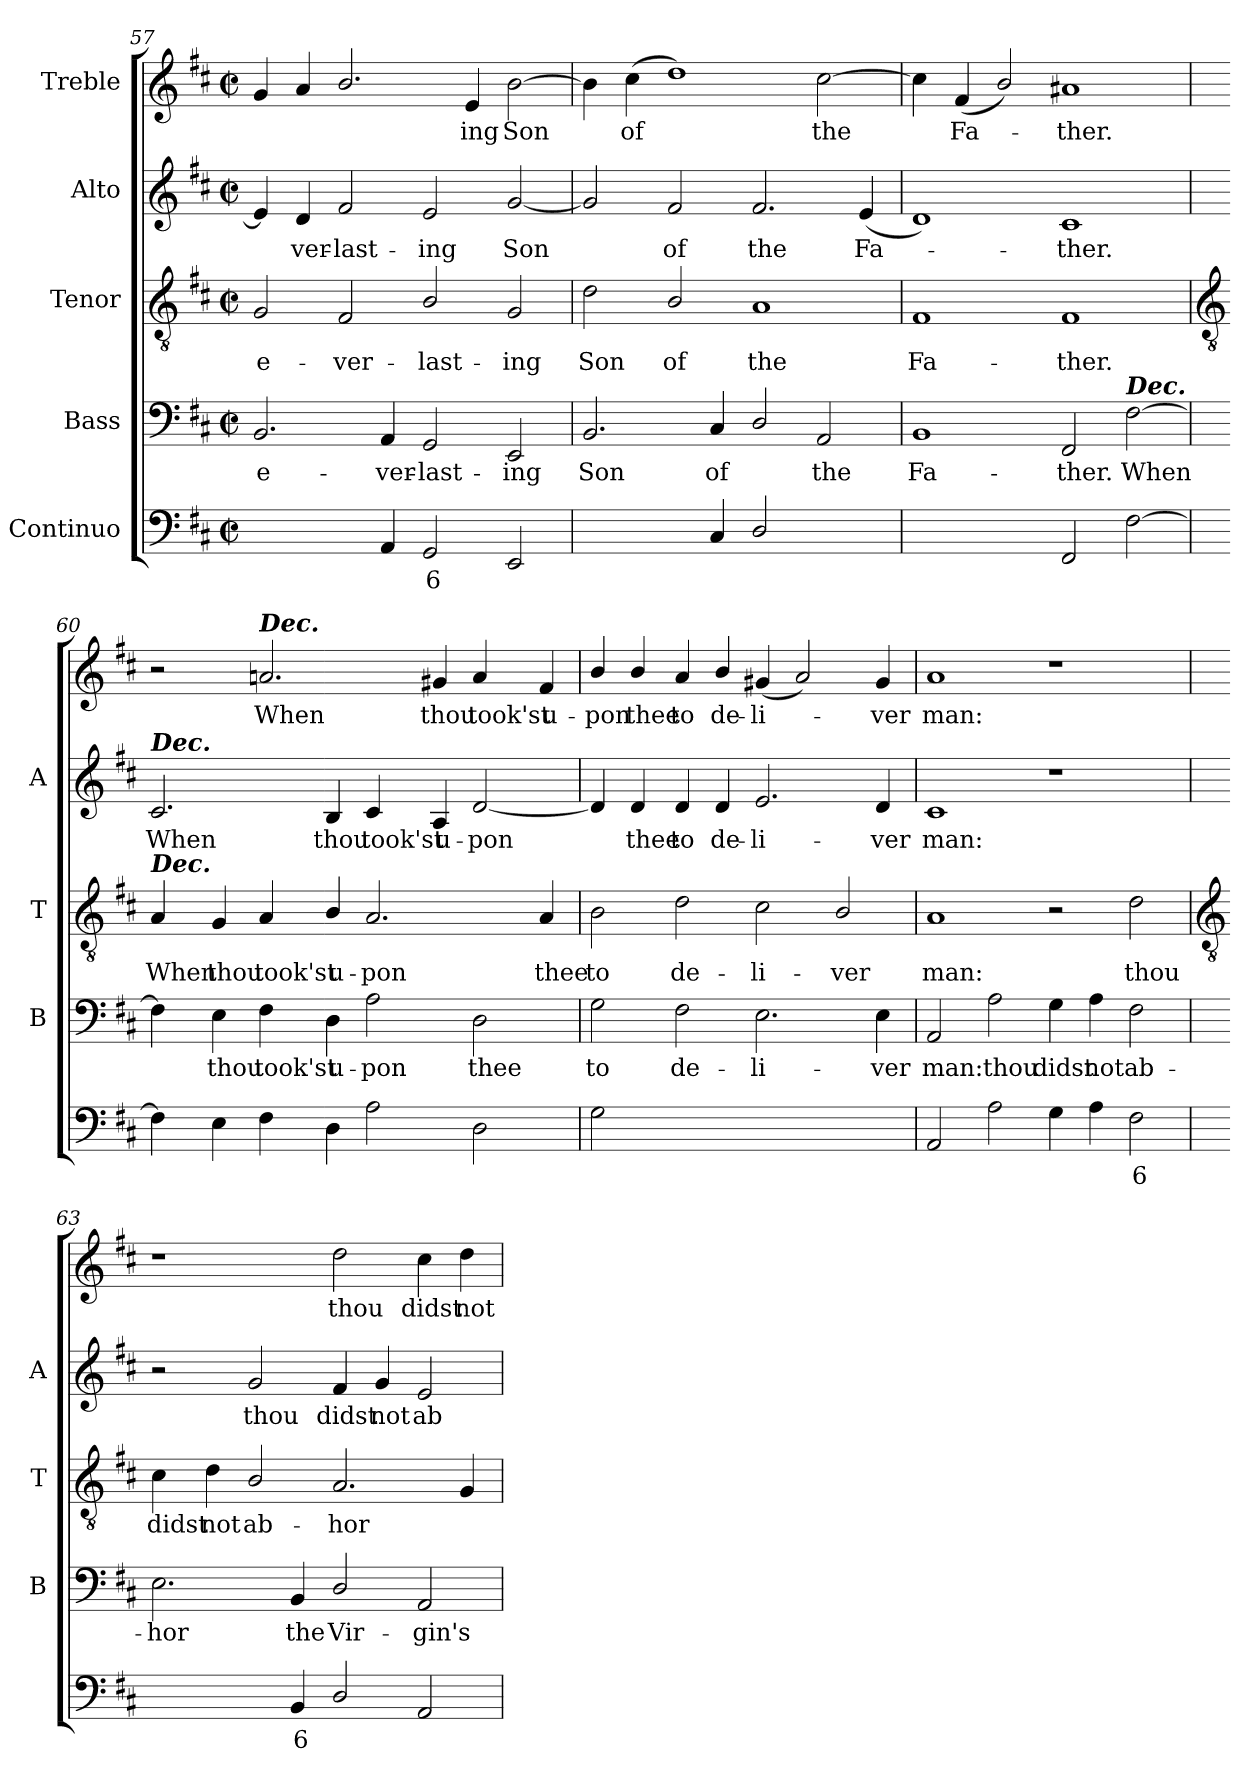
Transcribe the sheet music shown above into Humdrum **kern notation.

**kern	**text	**text	**kern	**text	**kern	**text	**kern	**text	**kern	**text
*part5	*part5	*part5	*part4	*part4	*part3	*part3	*part2	*part2	*part1	*part1
*staff5	*staff5	*staff5	*staff4	*staff4	*staff3	*staff3	*staff2	*staff2	*staff1	*staff1
*I"Continuo	*	*	*I"Bass	*	*I"Tenor	*	*I"Alto	*	*I"Treble	*
*	*	*	*I'B	*	*I'T	*	*I'A	*	*	*
*clefF4	*	*	*clefF4	*	*clefGv2	*	*clefG2	*	*clefG2	*
*k[f#c#]	*	*	*k[f#c#]	*	*k[f#c#]	*	*k[f#c#]	*	*k[f#c#]	*
*D:	*	*	*D:	*	*D:	*	*D:	*	*D:	*
*M4/2	*	*	*M4/2	*	*M4/2	*	*M4/2	*	*M4/2	*
*met(c|)	*	*	*met(c|)	*	*met(c|)	*	*met(c|)	*	*met(c|)	*
=57	=57	=57	=57	=57	=57	=57	=57	=57	=57	=57
!	!LO:LY:b	!LO:LY:b	!	!LO:LY:b	!	!LO:LY:b	!	!	!	!
[2BByy	6	4	2.BB	e-	2G	e-	4e]	.	4g	.
!	!	!	!	!	!	!	!	!LO:LY:b	!	!
.	.	.	.	.	.	.	4d	ver-	4a	.
!	!LO:LY:b	!LO:LY:b	!	!	!	!LO:LY:b	!	!LO:LY:b	!	!
4BByy]	5	3	.	.	2F#	-ver-	2f#	-last-	2.b/	.
!	!	!	!	!LO:LY:b	!	!	!	!	!	!
4AA	.	.	4AA	-ver-	.	.	.	.	.	.
!	!LO:LY:b	!	!	!LO:LY:b	!	!LO:LY:b	!	!LO:LY:b	!	!
2GG	6	.	2GG	-last-	2B/	-last-	2e	-ing	.	.
!	!	!	!	!	!	!	!	!	!	!LO:LY:b
.	.	.	.	.	.	.	.	.	4e	ing
!	!	!	!	!LO:LY:b	!	!LO:LY:b	!	!LO:LY:b	!	!LO:LY:b
2EE	.	.	2EE	-ing	2G	-ing	[2g	Son	[2b	Son
=58	=58	=58	=58	=58	=58	=58	=58	=58	=58	=58
!	!LO:LY:b	!	!	!LO:LY:b	!	!LO:LY:b	!	!	!	!
[2BByy	6	.	2.BB	Son	2d	Son	2g]	.	4b]	.
!	!	!	!	!	!	!	!	!	!	!LO:LY:b
.	.	.	.	.	.	.	.	.	(>4cc#	of
!	!LO:LY:b	!	!	!	!	!LO:LY:b	!	!LO:LY:b	!	!
4BByy]	5	.	.	.	2B/	of	2f#	of	1dd)	.
!	!	!	!	!LO:LY:b	!	!	!	!	!	!
4C#	.	.	4C#	of	.	.	.	.	.	.
!	!	!	!	!	!	!LO:LY:b	!	!LO:LY:b	!	!
2D/	.	.	2D/	.	1A	the	2.f#	the	.	.
!	!LO:LY:b	!	!	!LO:LY:b	!	!	!	!	!	!LO:LY:b
[4AAyy	6	.	2AA	the	.	.	.	.	[2cc#	the
!	!LO:LY:b	!	!	!	!	!	!	!LO:LY:b	!	!
4AAyy]	5	.	.	.	.	.	(<4e	Fa-	.	.
=59	=59	=59	=59	=59	=59	=59	=59	=59	=59	=59
!	!LO:LY:b	!	!	!LO:LY:b	!	!LO:LY:b	!	!	!	!
[2BByy	9	.	1BB	Fa-	1F#	Fa-	1d)	.	4cc#]	.
!	!	!	!	!	!	!	!	!	!	!LO:LY:b
.	.	.	.	.	.	.	.	.	(<4f#	Fa-
!	!LO:LY:b	!	!	!	!	!	!	!	!	!
2BByy]	8	.	.	.	.	.	.	.	2b/)	.
!	!	!	!	!LO:LY:b	!	!LO:LY:b	!	!LO:LY:b	!	!LO:LY:b
2FF#	.	.	2FF#	-ther.	1F#	-ther.	1c#	ther.	1a#X	ther.
!	!	!	!LO:TX:a:Bi:t=Dec.	!	!	!	!	!	!	!
!	!	!	!	!LO:LY:b	!	!	!	!	!	!
[2F#	.	.	[2F#	When	.	.	.	.	.	.
!!LO:LB:g=z
=60	=60	=60	=60	=60	=60	=60	=60	=60	=60	=60
*	*	*	*	*	*clefGv2	*	*	*	*	*
!	!	!	!	!	!	!	!LO:TX:a:Bi:t=Dec.	!	!	!
!	!	!	!	!	!LO:TX:a:Bi:t=Dec.	!	!	!	!	!
!	!	!	!	!	!	!LO:LY:b	!	!LO:LY:b	!	!
4F#]	.	.	4F#]	.	4A	When	2.c#	When	2r	.
!	!	!	!	!LO:LY:b	!	!LO:LY:b	!	!	!	!
4E	.	.	4E	thou	4G	thou	.	.	.	.
!	!	!	!	!	!	!	!	!	!LO:TX:a:Bi:t=Dec.	!
!	!	!	!	!LO:LY:b	!	!LO:LY:b	!	!	!	!LO:LY:b
4F#	.	.	4F#	took'st	4A	took'st	.	.	2.an	When
!	!	!	!	!LO:LY:b	!	!LO:LY:b	!	!LO:LY:b	!	!
4D	.	.	4D	u-	4B/	u-	4B	thou	.	.
!	!	!	!	!LO:LY:b	!	!LO:LY:b	!	!LO:LY:b	!	!
2A	.	.	2A	-pon	2.A	-pon	4c#	took'st	.	.
!	!	!	!	!	!	!	!	!LO:LY:b	!	!LO:LY:b
.	.	.	.	.	.	.	4A	u-	4g#X	thou
!	!	!	!	!LO:LY:b	!	!	!	!LO:LY:b	!	!LO:LY:b
2D	.	.	2D	thee	.	.	[2d	-pon	4a	took'st
!	!	!	!	!	!	!LO:LY:b	!	!	!	!LO:LY:b
.	.	.	.	.	4A	thee	.	.	4f#	u-
=61	=61	=61	=61	=61	=61	=61	=61	=61	=61	=61
!	!	!	!	!LO:LY:b	!	!LO:LY:b	!	!	!	!LO:LY:b
2G	.	.	2G	to	2B	to	4d]	.	4b/	-pon
!	!	!	!	!	!	!	!	!LO:LY:b	!	!LO:LY:b
.	.	.	.	.	.	.	4d	thee	4b/	thee
!	!LO:LY:b	!LO:LY:b	!	!LO:LY:b	!	!LO:LY:b	!	!LO:LY:b	!	!LO:LY:b
[4F#yy	6	3	2F#	de-	2d	de-	4d	to	4a	to
!	!	!LO:LY:b	!	!	!	!	!	!LO:LY:b	!	!LO:LY:b
4F#yy]	.	4	.	.	.	.	4d	de-	4b/	de-
!	!LO:LY:b	!LO:LY:b	!	!LO:LY:b	!	!LO:LY:b	!	!LO:LY:b	!	!LO:LY:b
[4Eyy	6	3	2.E	-li-	2c#	-li-	2.e	-li-	(<4g#X	-li-
!	!	!LO:LY:b	!	!	!	!	!	!	!	!
4Eyy_	.	4	.	.	.	.	.	.	2a)	.
!	!LO:LY:b	!LO:LY:b	!	!	!	!LO:LY:b	!	!	!	!
4Eyy_	5	4	.	.	2B/	-ver	.	.	.	.
!	!	!LO:LY:b	!	!LO:LY:b	!	!	!	!LO:LY:b	!	!LO:LY:b
4Eyy]	.	3	4E	-ver	.	.	4d	-ver	4g#	ver
=62	=62	=62	=62	=62	=62	=62	=62	=62	=62	=62
!	!	!	!	!LO:LY:b	!	!LO:LY:b	!	!LO:LY:b	!	!LO:LY:b
2AA	.	.	2AA	man:	1A	man:	1c#	man:	1a	man:
!	!	!	!	!LO:LY:b	!	!	!	!	!	!
2A	.	.	2A	thou	.	.	.	.	.	.
!	!	!	!	!LO:LY:b	!	!	!	!	!	!
4G	.	.	4G	didst	2r	.	1r	.	1r	.
!	!	!	!	!LO:LY:b	!	!	!	!	!	!
4A	.	.	4A	not	.	.	.	.	.	.
!	!LO:LY:b	!	!	!LO:LY:b	!	!LO:LY:b	!	!	!	!
2F#	6	.	2F#	ab-	2d	thou	.	.	.	.
!!LO:LB:g=z
=63	=63	=63	=63	=63	=63	=63	=63	=63	=63	=63
*	*	*	*	*	*clefGv2	*	*	*	*	*
!	!LO:LY:b	!	!	!LO:LY:b	!	!LO:LY:b	!	!	!	!
[2Eyy	6	.	2.E	-hor	4c#	didst	2r	.	1r	.
!	!	!	!	!	!	!LO:LY:b	!	!	!	!
.	.	.	.	.	4d	not	.	.	.	.
!	!LO:LY:b	!	!	!	!	!LO:LY:b	!	!LO:LY:b	!	!
4Eyy]	5	.	.	.	2B/	ab-	2g	thou	.	.
!	!LO:LY:b	!	!	!LO:LY:b	!	!	!	!	!	!
4BB	6	.	4BB	the	.	.	.	.	.	.
!	!	!	!	!LO:LY:b	!	!LO:LY:b	!	!LO:LY:b	!	!LO:LY:b
2D/	.	.	2D/	Vir-	2.A	-hor	4f#	didst	2dd	thou
!	!	!	!	!	!	!	!	!LO:LY:b	!	!
.	.	.	.	.	.	.	4g	not	.	.
!	!	!	!	!LO:LY:b	!	!	!	!LO:LY:b	!	!LO:LY:b
2AA	.	.	2AA	-gin's	.	.	2e	ab-	4cc#	didst
!	!	!	!	!	!	!	!	!	!	!LO:LY:b
.	.	.	.	.	4G	.	.	.	4dd	not
=	=	=	=	=	=	=	=	=	=	=
*-	*-	*-	*-	*-	*-	*-	*-	*-	*-	*-
